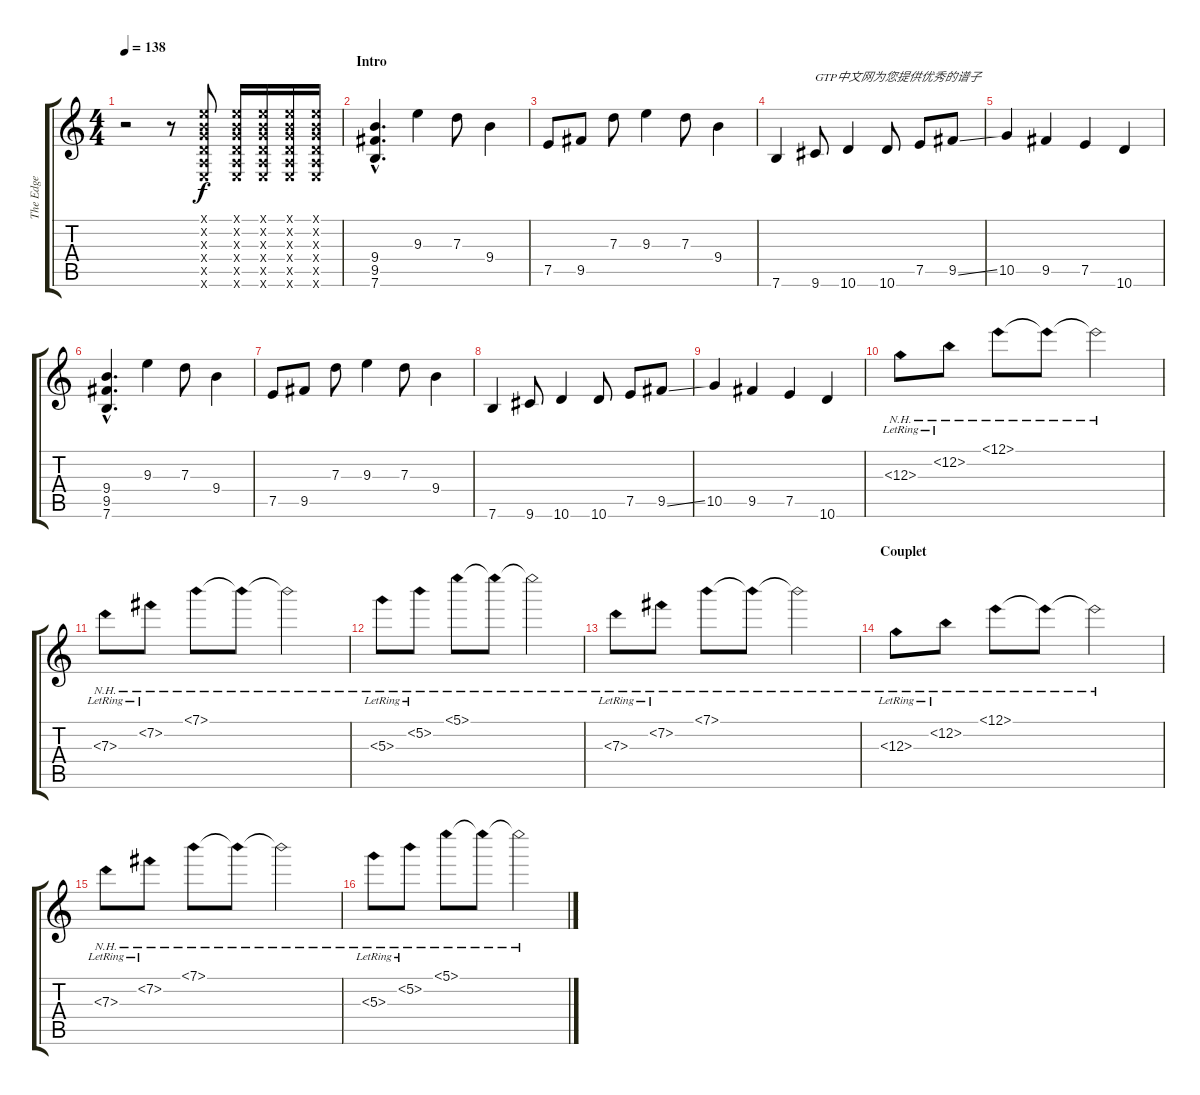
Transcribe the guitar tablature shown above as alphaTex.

\track ("The Edge" "The Edge") {instrument overdrivenguitar}
\staff {score tabs}
\tuning (E4 B3 G3 D3 A2 E2) {hide}
\ts (4 4)
\tempo 138
\clef g2
\ks c
r.2{dy f instrument overdrivenguitar} r.8 (0.1{x} 0.2{x} 0.3{x} 0.4{x} 0.5{x} 0.6{x}).8 (0.1{x} 0.2{x} 0.3{x} 0.4{x} 0.5{x} 0.6{x}).16 (0.1{x} 0.2{x} 0.3{x} 0.4{x} 0.5{x} 0.6{x}).16 (0.1{x} 0.2{x} 0.3{x} 0.4{x} 0.5{x} 0.6{x}).16 (0.1{x} 0.2{x} 0.3{x} 0.4{x} 0.5{x} 0.6{x}).16 |
\section ("" "Intro")
(9.4{hac} 9.5{hac} 7.6{hac}).4{d volume 15} 9.3.4 7.3.8 9.4.4 |
7.5.8 9.5.8 7.3.8 9.3.4 7.3.8 9.4.4 |
7.6.4 9.6.8{txt "GTP中文网为您提供优秀的谱子"} 10.6.4 10.6.8 7.5.8 9.5{ss}.8 |
10.5.4 9.5.4 7.5.4 10.6.4 |
(9.4{hac} 9.5{hac} 7.6{hac}).4{d} 9.3.4 7.3.8 9.4.4 |
7.5.8 9.5.8 7.3.8 9.3.4 7.3.8 9.4.4 |
7.6.4 9.6.8 10.6.4 10.6.8 7.5.8 9.5{ss}.8 |
10.5.4 9.5.4 7.5.4 10.6.4 |
12.3{nh lr}.8{volume 12} 12.2{nh lr}.8 12.1{nh}.8 12.1{nh t}.8 12.1{nh t}.2 |
7.3{nh lr}.8 7.2{nh lr}.8 7.1{nh}.8 7.1{nh t}.8 7.1{nh t}.2 |
5.3{nh lr}.8 5.2{nh lr}.8 5.1{nh}.8 5.1{nh t}.8 5.1{nh t}.2 |
7.3{nh lr}.8 7.2{nh lr}.8 7.1{nh}.8 7.1{nh t}.8 7.1{nh t}.2 |
\section ("" "Couplet")
12.3{nh lr}.8 12.2{nh lr}.8 12.1{nh}.8 12.1{nh t}.8 12.1{nh t}.2 |
7.3{nh lr}.8 7.2{nh lr}.8 7.1{nh}.8 7.1{nh t}.8 7.1{nh t}.2 |
5.3{nh lr}.8 5.2{nh lr}.8 5.1{nh}.8 5.1{nh t}.8 5.1{nh t}.2
